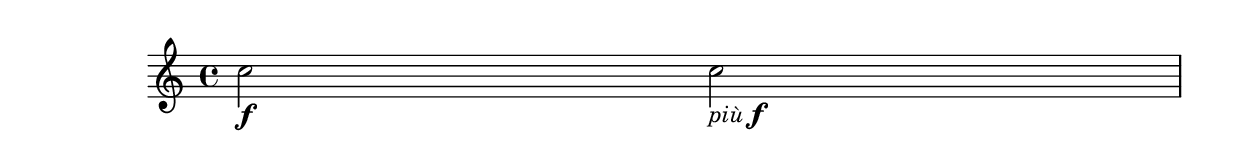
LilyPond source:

%% Do not edit this file; it is auto-generated from LSR http://lsr.dsi.unimi.it
%% This file is in the public domain.
\version "2.12.3"

\header {
  lsrtags = "expressive-marks, text"

  texidoces = "
Ciertas indicaciones dinámicas pueden llevar textos (como \"più
forte\" o \"piano subito\"). Se pueden producir usando un
bloque @code{\\markup}.

"
  doctitlees = "Combinar indicaciones dinámicas con marcados textuales"

  texidoc = "
Some dynamics may involve text indications (such as \"più forte\" or
\"piano subito\"). They can be produced using a @code{\\markup} block.

"
  doctitle = "Combining dynamics with markup texts"
} % begin verbatim

piuF = \markup { \italic più \dynamic f }
\layout { ragged-right = ##f }
\relative c'' {
  c2\f c-\piuF
}


